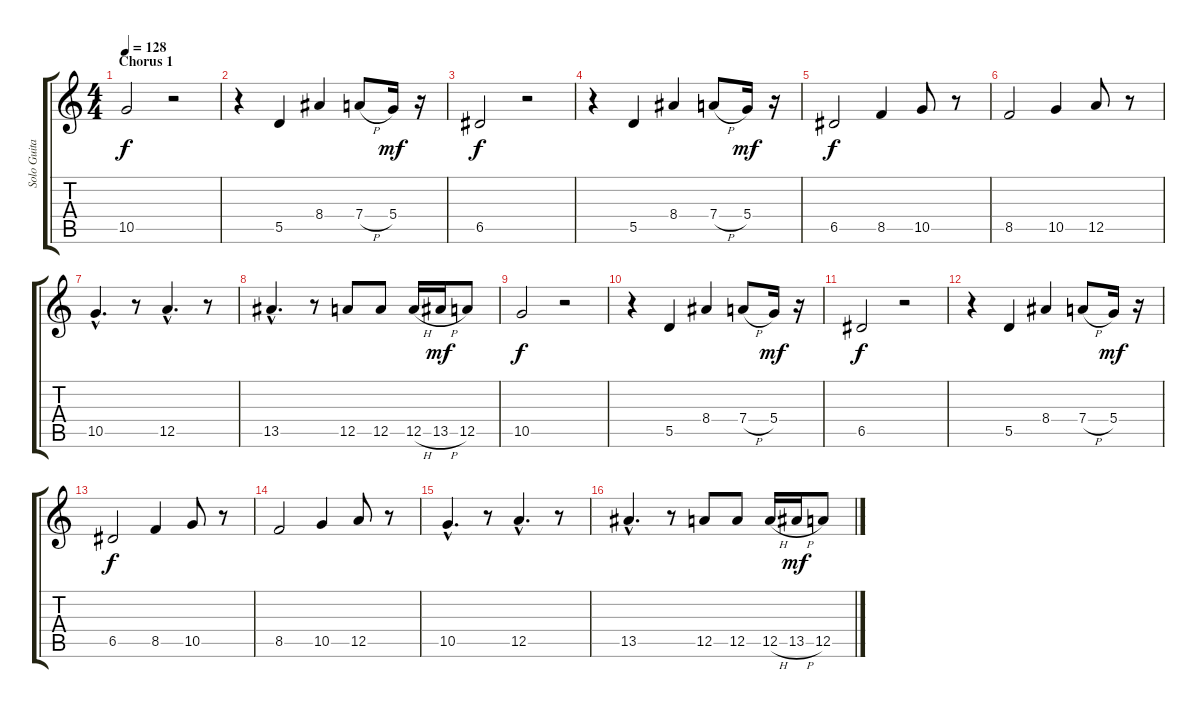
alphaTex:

\track ("Solo Guitar" "Solo Guita") {instrument overdrivenguitar}
\staff {score tabs}
\tuning (E4 B3 G3 D3 A2 E2) {hide}
\ts (4 4)
\section ("" "Chorus 1")
\tempo 128
\clef g2
\ks c
10.5.2{dy f} r.2 |
r.4 5.5.4 8.4.4 7.4{h}.8 5.4.16{dy mf} r.16 |
6.5.2{dy f} r.2 |
r.4 5.5.4 8.4.4 7.4{h}.8 5.4.16{dy mf} r.16 |
6.5.2{dy f} 8.5.4 10.5.8 r.8 |
8.5.2 10.5.4 12.5.8 r.8 |
10.5{hac}.4{d} r.8 12.5{hac}.4{d} r.8 |
13.5{hac}.4{d} r.8 12.5.8 12.5.8 12.5{h}.16 13.5{h}.16{dy mf} 12.5.8 |
10.5.2{dy f} r.2 |
r.4 5.5.4 8.4.4 7.4{h}.8 5.4.16{dy mf} r.16 |
6.5.2{dy f} r.2 |
r.4 5.5.4 8.4.4 7.4{h}.8 5.4.16{dy mf} r.16 |
6.5.2{dy f} 8.5.4 10.5.8 r.8 |
8.5.2 10.5.4 12.5.8 r.8 |
10.5{hac}.4{d} r.8 12.5{hac}.4{d} r.8 |
13.5{hac}.4{d} r.8 12.5.8 12.5.8 12.5{h}.16 13.5{h}.16{dy mf} 12.5.8
